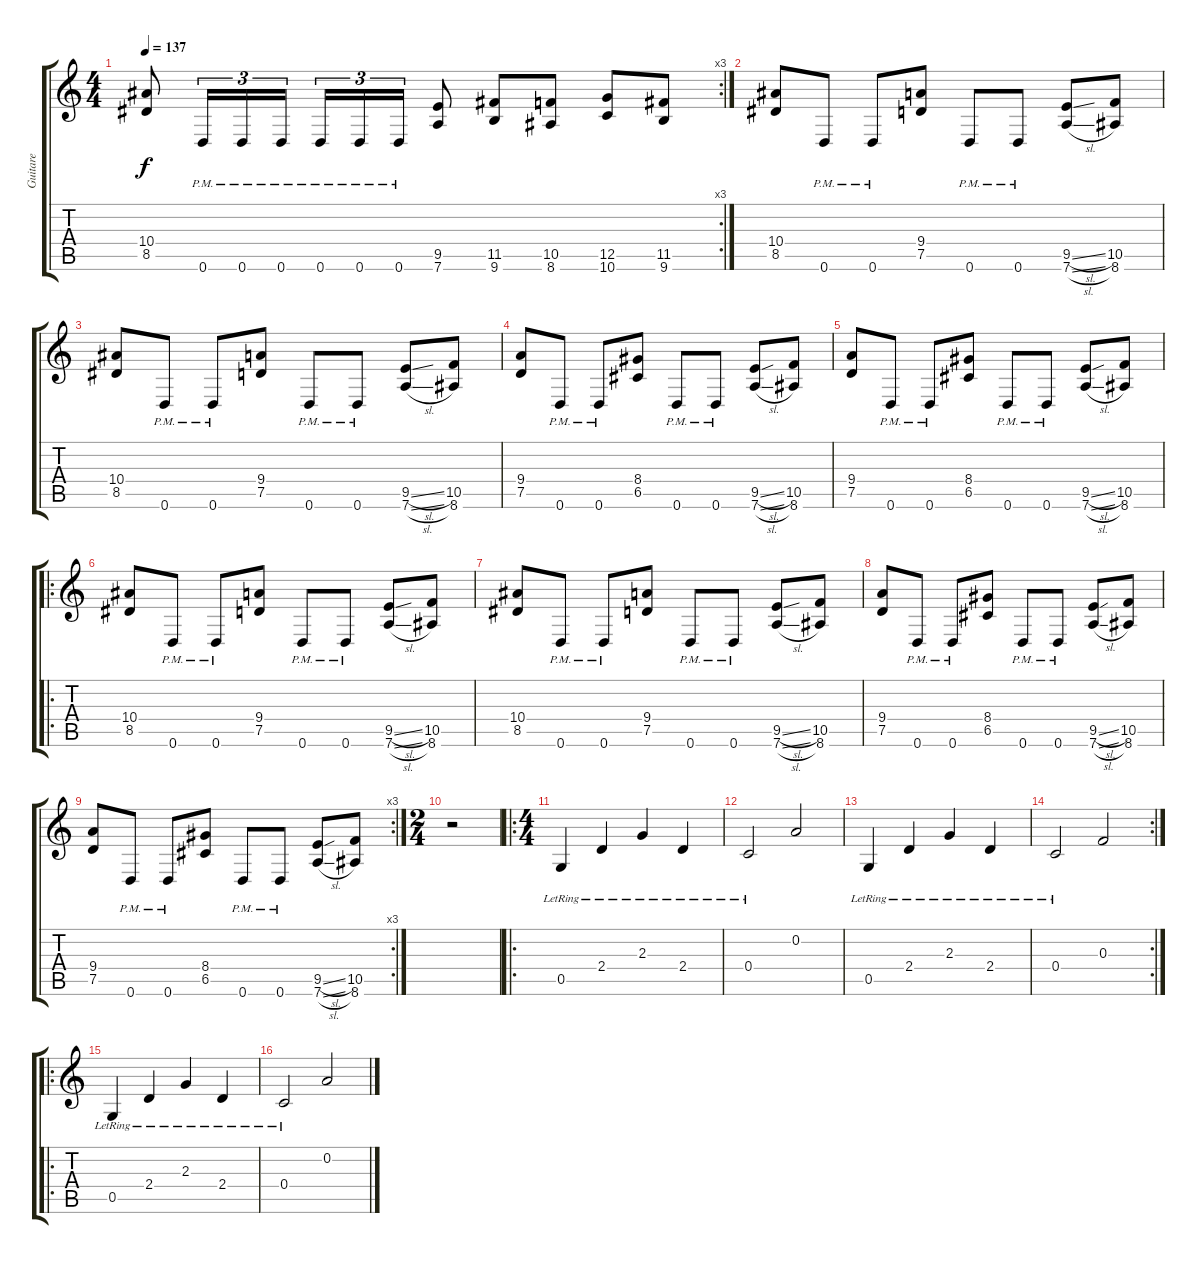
\track ("Guitare" "Guitare") {instrument distortionguitar}
\staff {score tabs}
\tuning (D4 A3 F3 C3 G2 D2) {hide}
\rc 3
\ts (4 4)
\tempo 137
\clef g2
\ks c
(10.4 8.5).8{dy f} 0.6{pm}.16{tu (3 2)} 0.6{pm}.16{tu (3 2)} 0.6{pm}.16{tu (3 2)} 0.6{pm}.16{tu (3 2)} 0.6{pm}.16{tu (3 2)} 0.6{pm}.16{tu (3 2)} (9.5 7.6).8 (11.5 9.6).8 (10.5 8.6).8 (12.5 10.6).8 (11.5 9.6).8 |
(10.4 8.5).8 0.6{pm}.8 0.6{pm}.8 (9.4 7.5).8 0.6{pm}.8 0.6{pm}.8 (9.5{sl} 7.6{sl}).8 (10.5 8.6).8 |
(10.4 8.5).8 0.6{pm}.8 0.6{pm}.8 (9.4 7.5).8 0.6{pm}.8 0.6{pm}.8 (9.5{sl} 7.6{sl}).8 (10.5 8.6).8 |
(9.4 7.5).8 0.6{pm}.8 0.6{pm}.8 (8.4 6.5).8 0.6{pm}.8 0.6{pm}.8 (9.5{sl} 7.6{sl}).8 (10.5 8.6).8 |
(9.4 7.5).8 0.6{pm}.8 0.6{pm}.8 (8.4 6.5).8 0.6{pm}.8 0.6{pm}.8 (9.5{sl} 7.6{sl}).8 (10.5 8.6).8 |
\ro
(10.4 8.5).8 0.6{pm}.8 0.6{pm}.8 (9.4 7.5).8 0.6{pm}.8 0.6{pm}.8 (9.5{sl} 7.6{sl}).8 (10.5 8.6).8 |
(10.4 8.5).8 0.6{pm}.8 0.6{pm}.8 (9.4 7.5).8 0.6{pm}.8 0.6{pm}.8 (9.5{sl} 7.6{sl}).8 (10.5 8.6).8 |
(9.4 7.5).8 0.6{pm}.8 0.6{pm}.8 (8.4 6.5).8 0.6{pm}.8 0.6{pm}.8 (9.5{sl} 7.6{sl}).8 (10.5 8.6).8 |
\rc 3
(9.4 7.5).8 0.6{pm}.8 0.6{pm}.8 (8.4 6.5).8 0.6{pm}.8 0.6{pm}.8 (9.5{sl} 7.6{sl}).8 (10.5 8.6).8 |
\ts (2 4)
r.2 |
\ro
\ts (4 4)
0.5{lr}.4 2.4{lr}.4 2.3{lr}.4 2.4{lr}.4 |
0.4{lr}.2 0.2.2 |
0.5{lr}.4 2.4{lr}.4 2.3{lr}.4 2.4{lr}.4 |
\rc 2
0.4{lr}.2 0.3.2 |
\ro
0.5{lr}.4 2.4{lr}.4 2.3{lr}.4 2.4{lr}.4 |
0.4{lr}.2 0.2.2
